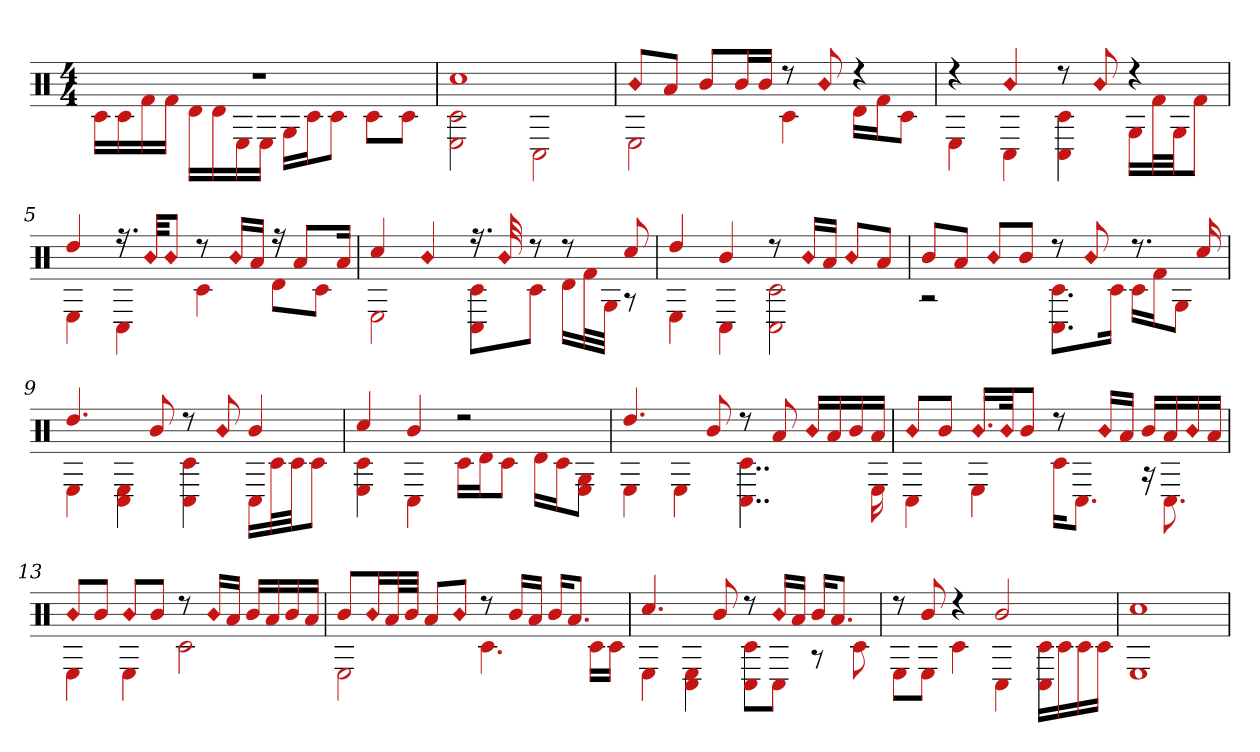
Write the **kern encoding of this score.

**kern
*part1
*staff1
*clefX
*k[]
*M4/4
=1
*^
1r	16c#LL
.	16c#
.	16f#
.	16f#JJ
.	16dLL
.	16d
.	16E
.	16EJJ
.	16GLL
.	16c#J
.	8c#J
.	8c#L
.	8c#J
=2	=2
1cc#	2c# 2E
.	2C#
=3	=3
!LO:N:head=diamond	!
8bL	2E
8aJ	.
8bL	.
16bL	.
16bJJ	.
8r	4c#
!LO:N:head=diamond	!
8b	.
4r	16dLL
.	16f#J
.	8c#J
=4	=4
4r	4E
!LO:N:head=diamond	!
4b	4C#
8r	4C# 4c#
!LO:N:head=diamond	!
8b	.
4r	16GLL
.	32f#L
.	32GJJ
.	8f#J
=5	=5
4dd	4E
16.r	4C#
!LO:N:head=diamond	!
32bKKL	.
!LO:N:head=diamond	!
8bJ	.
8r	4c#
!LO:N:head=diamond	!
16bLL	.
16aJJ	.
16r	8dL
8aL	.
.	8c#J
16aJk	.
=6	=6
4cc#	2E
!LO:N:head=diamond	!
4b	.
16.r	8C# 8c#L
!LO:N:head=diamond	!
32b	.
8r	8c#J
8r	16dLL
.	32f#L
.	32GJJJ
8cc#	8r
=7	=7
4dd	4E
4b	4C#
8r	2C# 2c#
!LO:N:head=diamond	!
16bLL	.
16aJJ	.
!LO:N:head=diamond	!
8bL	.
8aJ	.
=8	=8
8bL	2r
8aJ	.
!LO:N:head=diamond	!
8bL	.
8bJ	.
8r	8.C# 8.c#L
!LO:N:head=diamond	!
8b	.
.	16c#Jk
8.r	16c#LL
.	16f#J
.	8GJ
16cc#	.
=9	=9
4.dd	4E
.	4C# 4E
8b	.
8r	4C# 4c#
!LO:N:head=diamond	!
8b	.
4b	16C#LL
.	32c#L
.	32c#JJ
.	8c#J
=10	=10
4cc#	4c# 4E
4b	4C#
2r	16c#LL
.	16dJ
.	8c#J
.	16dLL
.	16c#J
.	8E 8GJ
=11	=11
4.dd	4E
.	4E
8b	.
8r	4..C# 4..c#
8a	.
!LO:N:head=diamond	!
16bLL	.
16a	.
16b	.
16aJJ	16E
=12	=12
!LO:N:head=diamond	!
8bL	4C#
8bJ	.
!LO:N:head=diamond	!
16.bLL	4E
!LO:N:head=diamond	!
32bJk	.
8bJ	.
8r	16c#KL
.	8.C#J
!LO:N:head=diamond	!
16bLL	.
16aJJ	.
16bLL	16r
16a	8.C#
!LO:N:head=diamond	!
16b	.
16aJJ	.
=13	=13
!LO:N:head=diamond	!
8bL	4E
8bJ	.
!LO:N:head=diamond	!
8bL	4E
8bJ	.
8r	2c#
!LO:N:head=diamond	!
16bLL	.
16aJJ	.
16bLL	.
16a	.
16b	.
16aJJ	.
=14	=14
8bL	2E
!LO:N:head=diamond	!
16bL	.
32aL	.
32bJJJ	.
8aL	.
!LO:N:head=diamond	!
8bJ	.
8r	4.c#
16bLL	.
16aJJ	.
16bKL	.
8.aJ	.
.	16c#LL
.	16c#JJ
=15	=15
4.cc#	4E
.	4C# 4E
8b	.
8r	8c# 8C#L
!LO:N:head=diamond	!
16bLL	8C#J
16aJJ	.
16bKL	8r
8.aJ	.
.	8c#
=16	=16
8r	8EL
8b	8EJ
4r	4c#
2b	4C#
.	16C# 16c#LL
.	16c#
.	16c#
.	16c#JJ
=17	=17
1cc#	1E
*v	*v
=
*-
